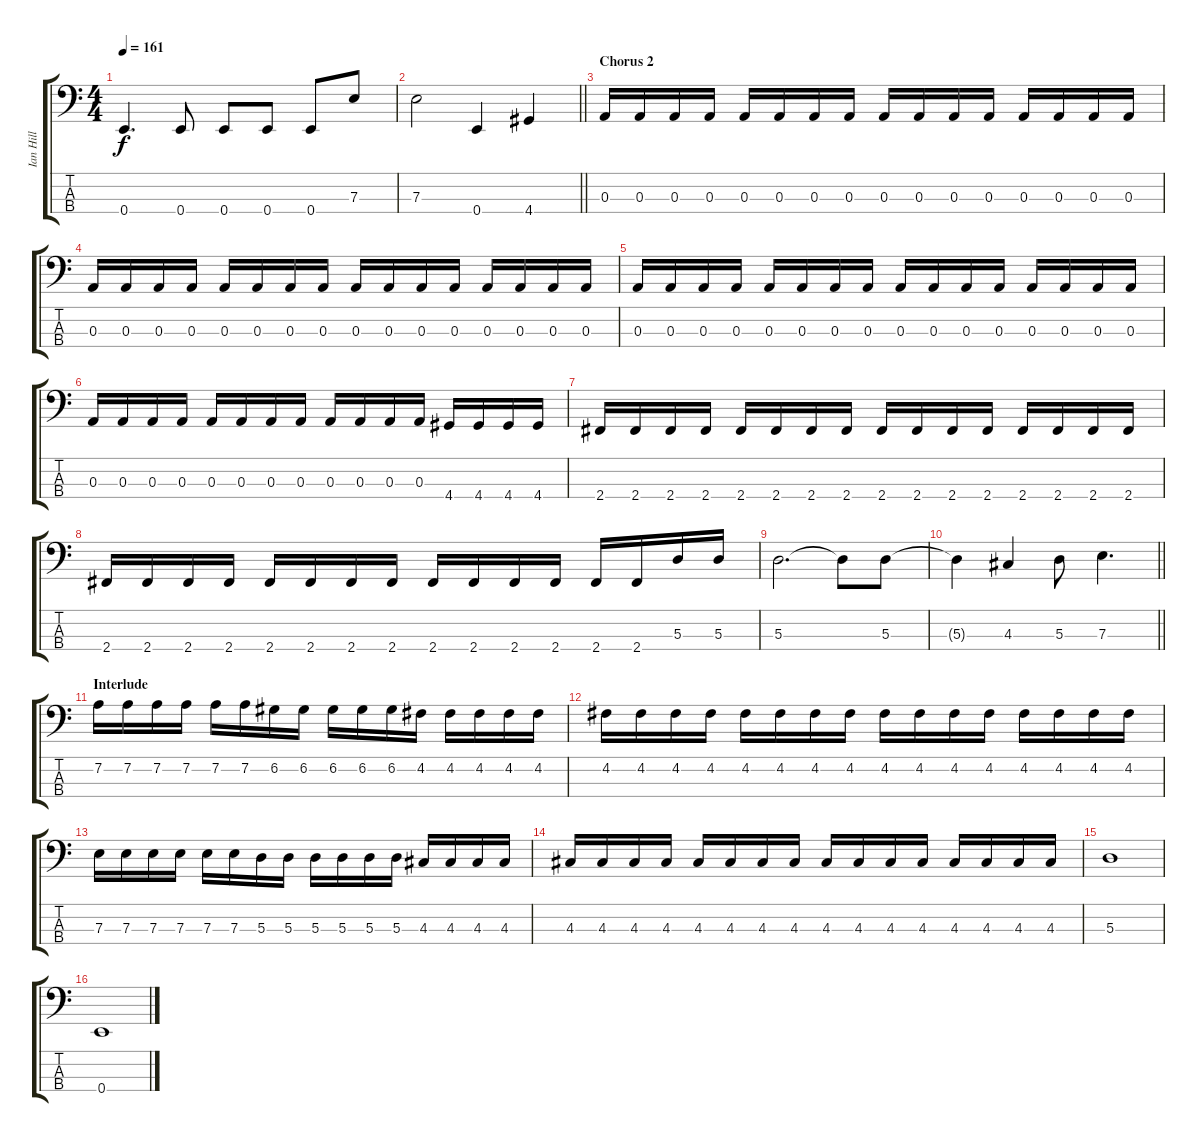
\track ("Ian Hill" "Ian Hill") {instrument electricbasspick}
\staff {score tabs}
\tuning (G2 D2 A1 E1) {hide}
\ts (4 4)
\tempo 161
\clef f4
\ks c
0.4.4{d dy f} 0.4.8 0.4.8 0.4.8 0.4.8 7.3.8 |
\barLineRight lightlight
7.3.2 0.4.4 4.4.4 |
\section ("" "Chorus 2")
0.3.16 0.3.16 0.3.16 0.3.16 0.3.16 0.3.16 0.3.16 0.3.16 0.3.16 0.3.16 0.3.16 0.3.16 0.3.16 0.3.16 0.3.16 0.3.16 |
0.3.16 0.3.16 0.3.16 0.3.16 0.3.16 0.3.16 0.3.16 0.3.16 0.3.16 0.3.16 0.3.16 0.3.16 0.3.16 0.3.16 0.3.16 0.3.16 |
0.3.16 0.3.16 0.3.16 0.3.16 0.3.16 0.3.16 0.3.16 0.3.16 0.3.16 0.3.16 0.3.16 0.3.16 0.3.16 0.3.16 0.3.16 0.3.16 |
0.3.16 0.3.16 0.3.16 0.3.16 0.3.16 0.3.16 0.3.16 0.3.16 0.3.16 0.3.16 0.3.16 0.3.16 4.4.16 4.4.16 4.4.16 4.4.16 |
2.4.16 2.4.16 2.4.16 2.4.16 2.4.16 2.4.16 2.4.16 2.4.16 2.4.16 2.4.16 2.4.16 2.4.16 2.4.16 2.4.16 2.4.16 2.4.16 |
2.4.16 2.4.16 2.4.16 2.4.16 2.4.16 2.4.16 2.4.16 2.4.16 2.4.16 2.4.16 2.4.16 2.4.16 2.4.16 2.4.16 5.3.16 5.3.16 |
5.3.2{d} 5.3{t}.8 5.3.8 |
\barLineRight lightlight
5.3{t}.4 4.3.4 5.3.8 7.3.4{d} |
\section ("" "Interlude")
7.2.16 7.2.16 7.2.16 7.2.16 7.2.16 7.2.16 6.2.16 6.2.16 6.2.16 6.2.16 6.2.16 4.2.16 4.2.16 4.2.16 4.2.16 4.2.16 |
4.2.16 4.2.16 4.2.16 4.2.16 4.2.16 4.2.16 4.2.16 4.2.16 4.2.16 4.2.16 4.2.16 4.2.16 4.2.16 4.2.16 4.2.16 4.2.16 |
7.3.16 7.3.16 7.3.16 7.3.16 7.3.16 7.3.16 5.3.16 5.3.16 5.3.16 5.3.16 5.3.16 5.3.16 4.3.16 4.3.16 4.3.16 4.3.16 |
4.3.16 4.3.16 4.3.16 4.3.16 4.3.16 4.3.16 4.3.16 4.3.16 4.3.16 4.3.16 4.3.16 4.3.16 4.3.16 4.3.16 4.3.16 4.3.16 |
5.3.1 |
0.4.1
